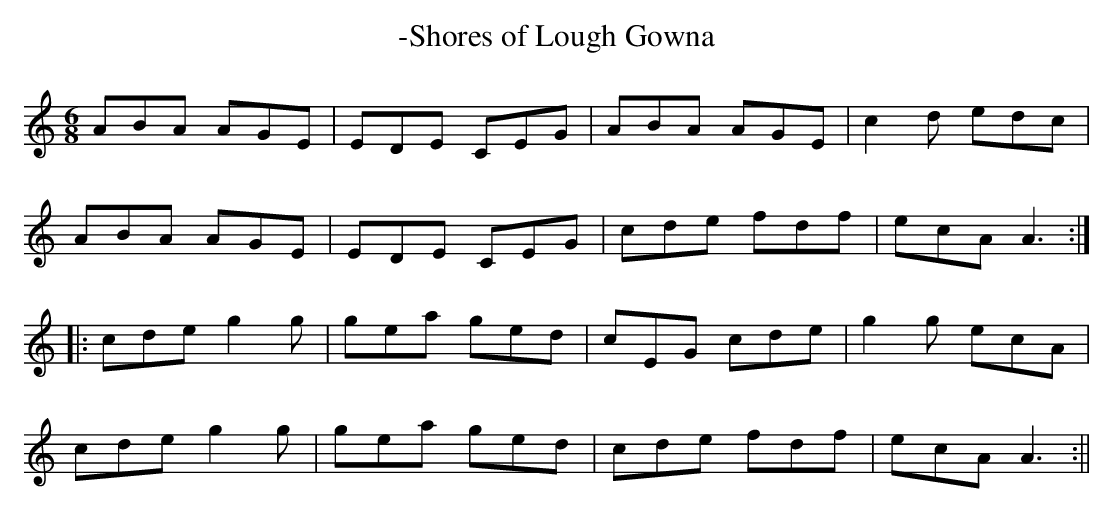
X:1
T:-Shores of Lough Gowna
M:6/8
L:1/8
K:C
ABA AGE|EDE CEG|ABA AGE|c2d edc|
ABA AGE|EDE CEG|cde fdf|ecA A3::
cde g2g|gea ged|cEG cde|g2g ecA|
cde g2g|gea ged|cde fdf|ecA A3:||
